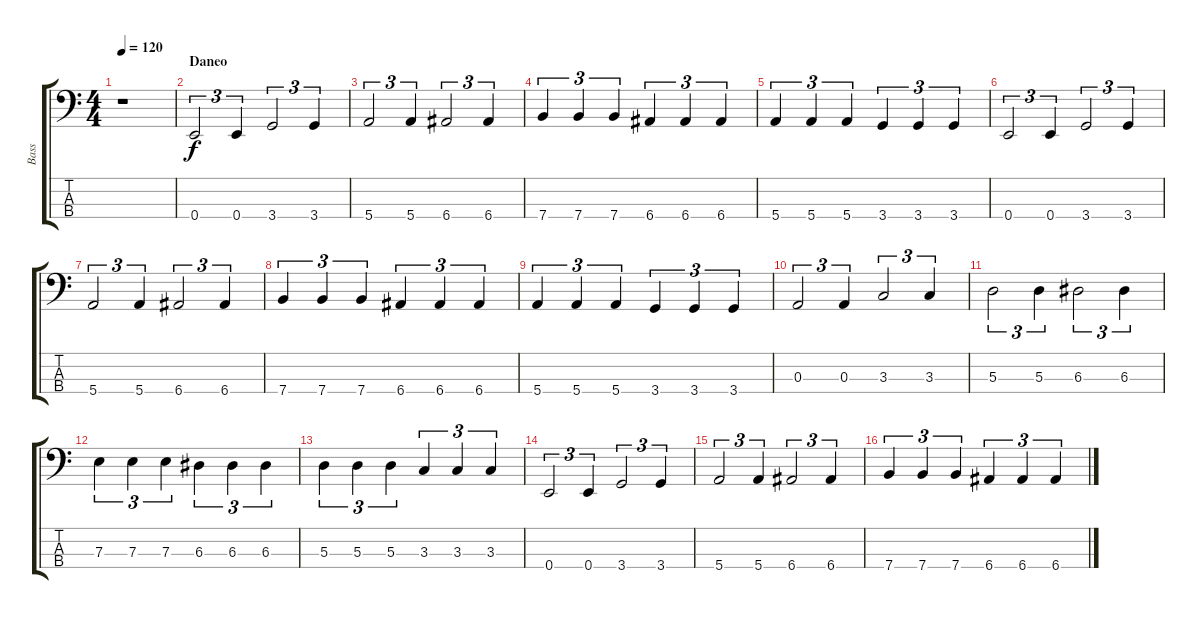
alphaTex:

\track ("Bass" "Bass") {instrument slapbass1}
\staff {score tabs}
\tuning (G2 D2 A1 E1) {hide}
\ts (4 4)
\tempo 120
\clef f4
\ks c
r.1{dy f} |
\section ("" "Daneo")
0.4.2{tu (3 2) instrument acousticbass} 0.4.4{tu (3 2)} 3.4.2{tu (3 2)} 3.4.4{tu (3 2)} |
5.4.2{tu (3 2)} 5.4.4{tu (3 2)} 6.4.2{tu (3 2)} 6.4.4{tu (3 2)} |
7.4.4{tu (3 2)} 7.4.4{tu (3 2)} 7.4.4{tu (3 2)} 6.4.4{tu (3 2)} 6.4.4{tu (3 2)} 6.4.4{tu (3 2)} |
5.4.4{tu (3 2)} 5.4.4{tu (3 2)} 5.4.4{tu (3 2)} 3.4.4{tu (3 2)} 3.4.4{tu (3 2)} 3.4.4{tu (3 2)} |
0.4.2{tu (3 2) instrument acousticbass} 0.4.4{tu (3 2)} 3.4.2{tu (3 2)} 3.4.4{tu (3 2)} |
5.4.2{tu (3 2)} 5.4.4{tu (3 2)} 6.4.2{tu (3 2)} 6.4.4{tu (3 2)} |
7.4.4{tu (3 2)} 7.4.4{tu (3 2)} 7.4.4{tu (3 2)} 6.4.4{tu (3 2)} 6.4.4{tu (3 2)} 6.4.4{tu (3 2)} |
5.4.4{tu (3 2)} 5.4.4{tu (3 2)} 5.4.4{tu (3 2)} 3.4.4{tu (3 2)} 3.4.4{tu (3 2)} 3.4.4{tu (3 2)} |
0.3.2{tu (3 2) instrument acousticbass} 0.3.4{tu (3 2)} 3.3.2{tu (3 2)} 3.3.4{tu (3 2)} |
5.3.2{tu (3 2)} 5.3.4{tu (3 2)} 6.3.2{tu (3 2)} 6.3.4{tu (3 2)} |
7.3.4{tu (3 2)} 7.3.4{tu (3 2)} 7.3.4{tu (3 2)} 6.3.4{tu (3 2)} 6.3.4{tu (3 2)} 6.3.4{tu (3 2)} |
5.3.4{tu (3 2)} 5.3.4{tu (3 2)} 5.3.4{tu (3 2)} 3.3.4{tu (3 2)} 3.3.4{tu (3 2)} 3.3.4{tu (3 2)} |
0.4.2{tu (3 2) instrument acousticbass} 0.4.4{tu (3 2)} 3.4.2{tu (3 2)} 3.4.4{tu (3 2)} |
5.4.2{tu (3 2)} 5.4.4{tu (3 2)} 6.4.2{tu (3 2)} 6.4.4{tu (3 2)} |
7.4.4{tu (3 2)} 7.4.4{tu (3 2)} 7.4.4{tu (3 2)} 6.4.4{tu (3 2)} 6.4.4{tu (3 2)} 6.4.4{tu (3 2)}
